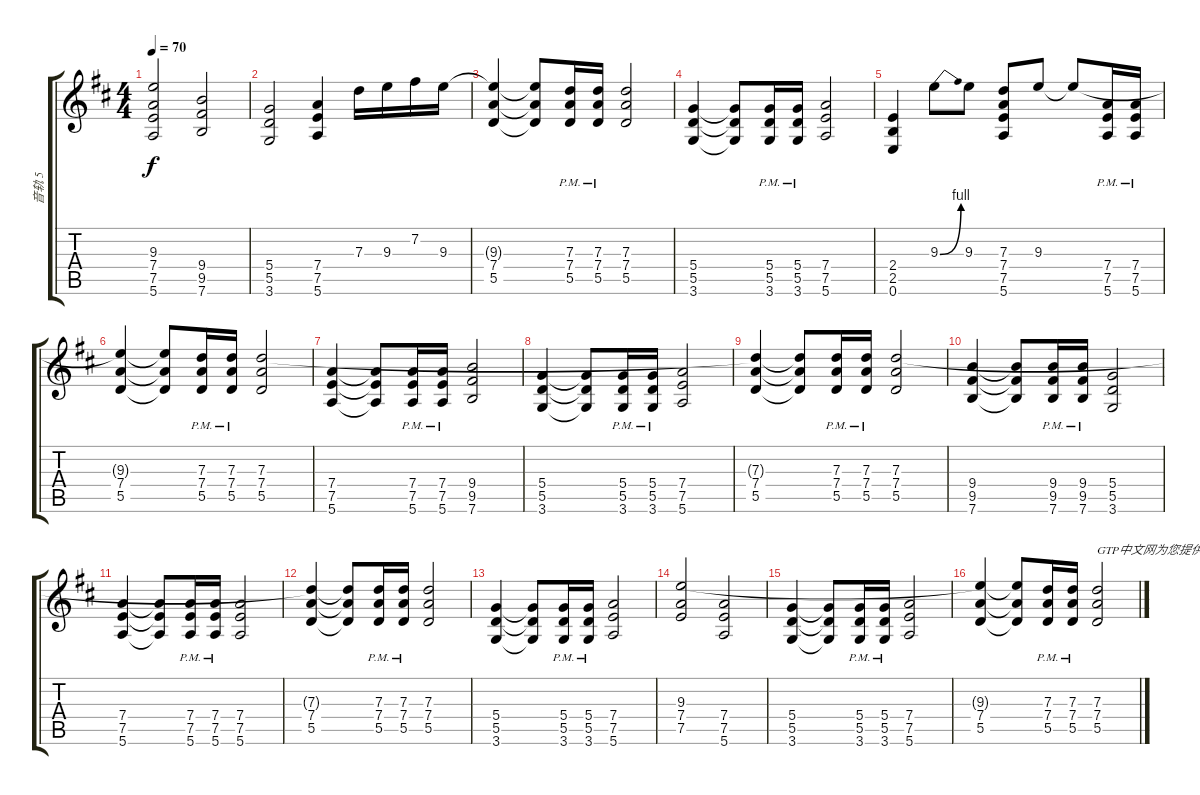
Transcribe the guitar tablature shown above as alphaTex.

\track ("音轨 5" "音轨 5") {instrument overdrivenguitar}
\staff {score tabs}
\tuning (E4 B3 G3 D3 A2 E2) {hide}
\ts (4 4)
\tempo 70
\clef g2
\ks d
(9.3{t} 7.4 7.5 5.6).2{dy f} (9.4 9.5 7.6).2 |
(5.4 5.5 3.6).2 (7.4 7.5 5.6).4 7.3.16 9.3.16 7.2.16 9.3.16 |
(9.3{t} 7.4 5.5).4 (9.3{t} 7.4{t} 5.5{t}).8 (7.3{pm} 7.4{pm} 5.5{pm}).16 (7.3{pm} 7.4{pm} 5.5).16 (7.3 7.4 5.5).2 |
(5.4 5.5 3.6).4 (5.4{t} 5.5{t} 3.6{t}).8 (5.4{pm} 5.5{pm} 3.6{pm}).16 (5.4{pm} 5.5{pm} 3.6{pm}).16 (7.4 7.5 5.6).2 |
(2.4 2.5 0.6).4 9.3{be (bend 0 0 60 4)}.8 9.3.8 (7.3 7.4 7.5 5.6).8 9.3.8 9.3{t}.8 (7.4 7.5{pm} 5.6{pm}).16 (7.4{pm} 7.5{pm} 5.6{pm}).16 |
(9.3{t} 7.4 5.5).4 (9.3{t} 7.4{t} 5.5{t}).8 (7.3{pm} 7.4{pm} 5.5{pm}).16 (7.3{pm} 7.4{pm} 5.5).16 (7.3 7.4 5.5).2 |
(7.4 7.5 5.6).4 (7.4{t} 7.5{t} 5.6{t}).8 (7.4{pm} 7.5{pm} 5.6{pm}).16 (7.4{pm} 7.5{pm} 5.6{pm}).16 (9.4 9.5 7.6).2 |
(5.4 5.5 3.6).4 (5.4{t} 5.5{t} 3.6{t}).8 (5.4{pm} 5.5{pm} 3.6{pm}).16 (5.4{pm} 5.5{pm} 3.6{pm}).16 (7.4 7.5 5.6).2 |
(7.3{t} 7.4 5.5).4 (7.3{t} 7.4{t} 5.5{t}).8 (7.3{pm} 7.4{pm} 5.5{pm}).16 (7.3{pm} 7.4{pm} 5.5).16 (7.3 7.4 5.5).2 |
(9.4 9.5 7.6).4 (9.4{t} 9.5{t} 7.6{t}).8 (9.4{pm} 9.5{pm} 7.6{pm}).16 (9.4{pm} 9.5{pm} 7.6{pm}).16 (5.4 5.5 3.6).2 |
(7.4 7.5 5.6).4 (7.4{t} 7.5{t} 5.6{t}).8 (7.4{pm} 7.5{pm} 5.6{pm}).16 (7.4{pm} 7.5{pm} 5.6{pm}).16 (7.4 7.5 5.6).2 |
(7.3{t} 7.4 5.5).4 (7.3{t} 7.4{t} 5.5{t}).8 (7.3{pm} 7.4{pm} 5.5{pm}).16 (7.3{pm} 7.4{pm} 5.5).16 (7.3 7.4 5.5).2 |
(5.4 5.5 3.6).4 (5.4{t} 5.5{t} 3.6{t}).8 (5.4{pm} 5.5{pm} 3.6{pm}).16 (5.4{pm} 5.5{pm} 3.6{pm}).16 (7.4 7.5 5.6).2 |
(9.3 7.4 7.5).2 (7.4 7.5 5.6).2 |
(5.4 5.5 3.6).4 (5.4{t} 5.5{t} 3.6{t}).8 (5.4{pm} 5.5{pm} 3.6{pm}).16 (5.4{pm} 5.5{pm} 3.6{pm}).16 (7.4 7.5 5.6).2 |
(9.3{t} 7.4 5.5).4 (9.3{t} 7.4{t} 5.5{t}).8 (7.3{pm} 7.4{pm} 5.5{pm}).16 (7.3{pm} 7.4{pm} 5.5).16 (7.3 7.4 5.5).2{txt "GTP中文网为您提供优秀的谱子"}
